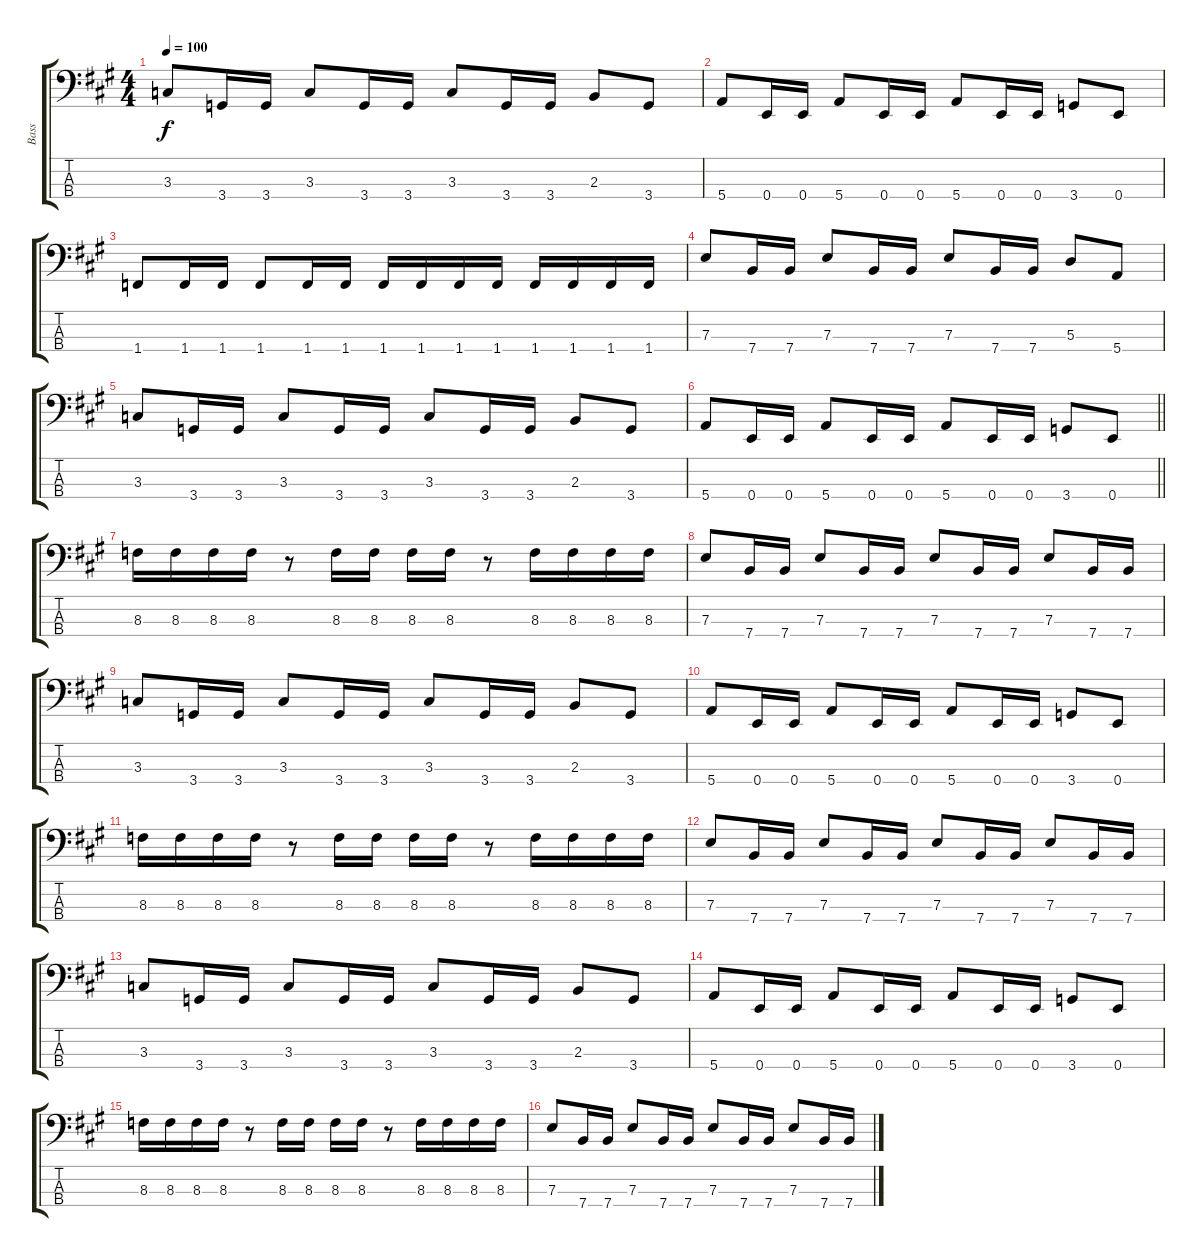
\track ("Bass" "Bass") {instrument electricbasspick}
\staff {score tabs}
\tuning (G2 D2 A1 E1) {hide}
\ts (4 4)
\tempo 100
\clef f4
\ks f#minor
3.3.8{dy f} 3.4.16 3.4.16 3.3.8 3.4.16 3.4.16 3.3.8 3.4.16 3.4.16 2.3.8 3.4.8 |
5.4.8 0.4.16 0.4.16 5.4.8 0.4.16 0.4.16 5.4.8 0.4.16 0.4.16 3.4.8 0.4.8 |
1.4.8 1.4.16 1.4.16 1.4.8 1.4.16 1.4.16 1.4.16 1.4.16 1.4.16 1.4.16 1.4.16 1.4.16 1.4.16 1.4.16 |
7.3.8 7.4.16 7.4.16 7.3.8 7.4.16 7.4.16 7.3.8 7.4.16 7.4.16 5.3.8 5.4.8 |
3.3.8 3.4.16 3.4.16 3.3.8 3.4.16 3.4.16 3.3.8 3.4.16 3.4.16 2.3.8 3.4.8 |
\barLineRight lightlight
5.4.8 0.4.16 0.4.16 5.4.8 0.4.16 0.4.16 5.4.8 0.4.16 0.4.16 3.4.8 0.4.8 |
8.3.16 8.3.16 8.3.16 8.3.16 r.8 8.3.16 8.3.16 8.3.16 8.3.16 r.8 8.3.16 8.3.16 8.3.16 8.3.16 |
7.3.8 7.4.16 7.4.16 7.3.8 7.4.16 7.4.16 7.3.8 7.4.16 7.4.16 7.3.8 7.4.16 7.4.16 |
3.3.8 3.4.16 3.4.16 3.3.8 3.4.16 3.4.16 3.3.8 3.4.16 3.4.16 2.3.8 3.4.8 |
5.4.8 0.4.16 0.4.16 5.4.8 0.4.16 0.4.16 5.4.8 0.4.16 0.4.16 3.4.8 0.4.8 |
8.3.16 8.3.16 8.3.16 8.3.16 r.8 8.3.16 8.3.16 8.3.16 8.3.16 r.8 8.3.16 8.3.16 8.3.16 8.3.16 |
7.3.8 7.4.16 7.4.16 7.3.8 7.4.16 7.4.16 7.3.8 7.4.16 7.4.16 7.3.8 7.4.16 7.4.16 |
3.3.8 3.4.16 3.4.16 3.3.8 3.4.16 3.4.16 3.3.8 3.4.16 3.4.16 2.3.8 3.4.8 |
5.4.8 0.4.16 0.4.16 5.4.8 0.4.16 0.4.16 5.4.8 0.4.16 0.4.16 3.4.8 0.4.8 |
8.3.16 8.3.16 8.3.16 8.3.16 r.8 8.3.16 8.3.16 8.3.16 8.3.16 r.8 8.3.16 8.3.16 8.3.16 8.3.16 |
7.3.8 7.4.16 7.4.16 7.3.8 7.4.16 7.4.16 7.3.8 7.4.16 7.4.16 7.3.8 7.4.16 7.4.16
